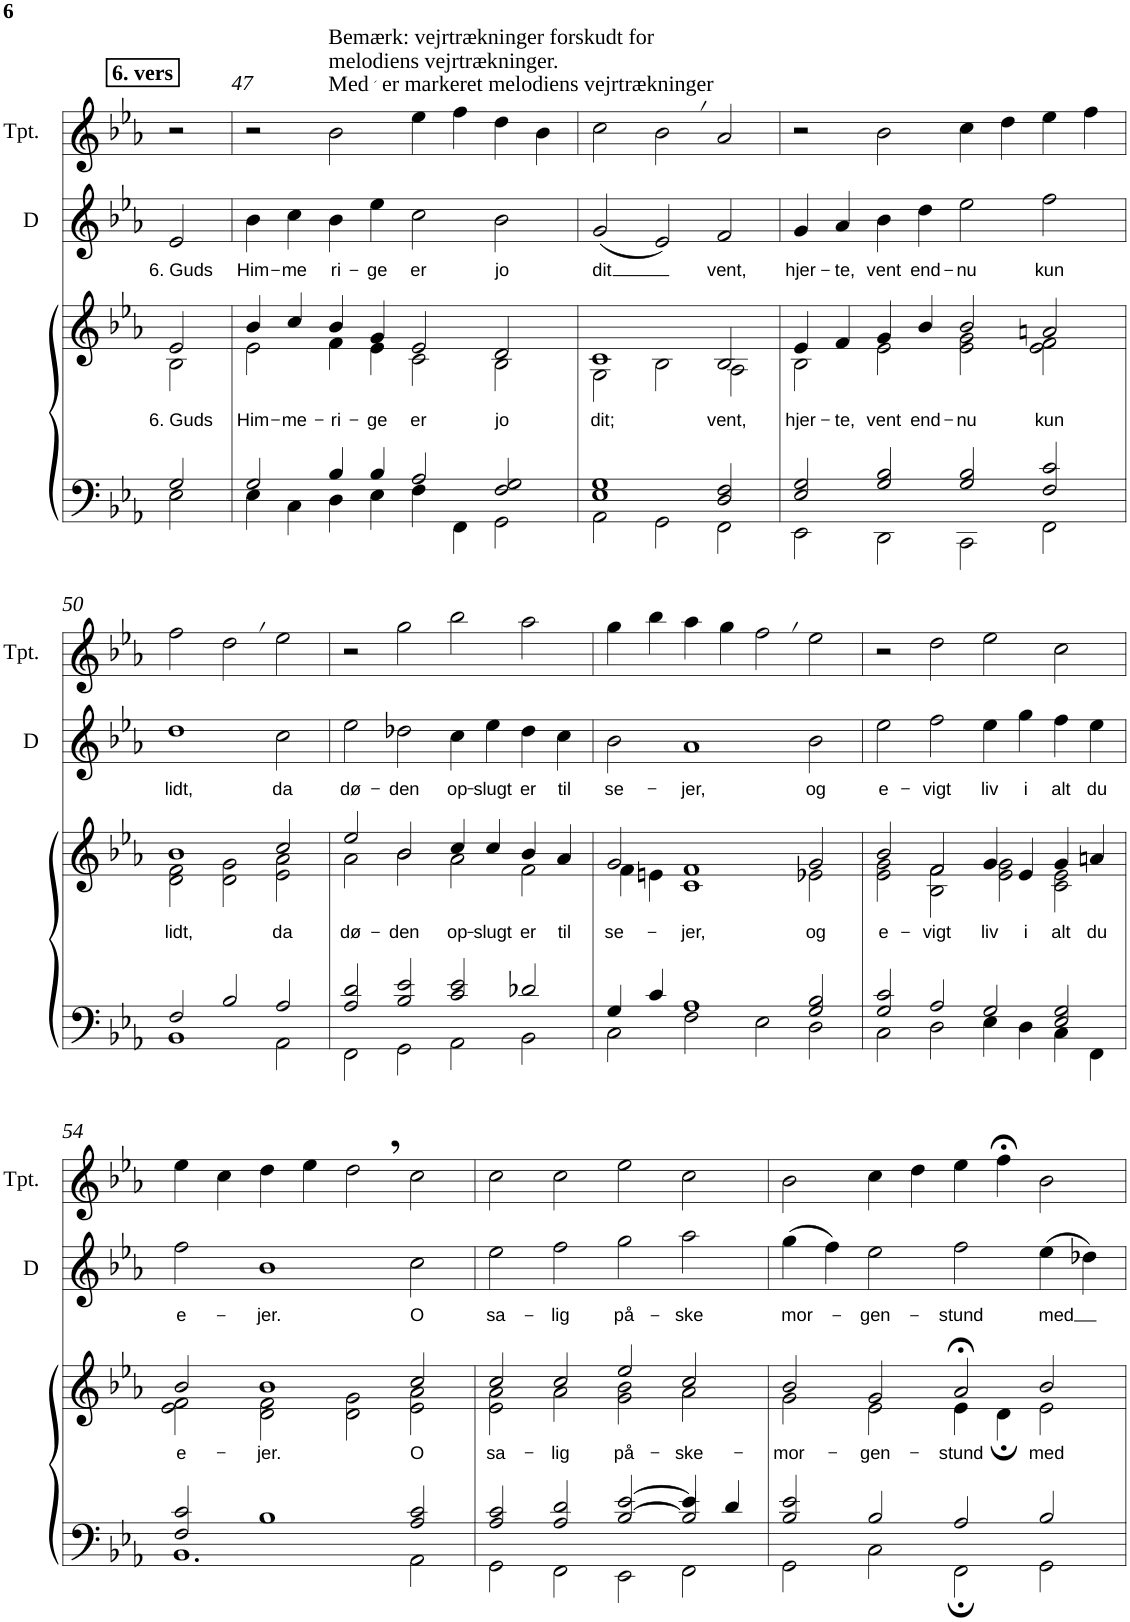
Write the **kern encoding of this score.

**kern	**kern	**text	**kern	**text	**kern
*part3	*part3	*part3	*part2	*part2	*part1
*staff4	*staff3	*staff3	*staff2	*staff2	*staff1
*I"Piano	*	*	*I"Diskant	*	*I"Trompet
*I'Pno	*	*	*I'D	*	*I'Tpt.
!!LO:PB:g=z
*clefF4	*clefG2	*	*clefG2	*	*clefG2
*	*	*	*	*	*Trd1c2
*k[b-e-a-]	*k[b-e-a-]	*	*k[b-e-a-]	*	*k[b-e-a-]
*E-:	*E-:	*	*E-:	*	*E-:
*M4/2	*M4/2	*	*M4/2	*	*M4/2
*met(c|)	*met(c|)	*	*met(c|)	*	*met(c|)
!!LO:REH:place=s1:a:B:cj:t=6. vers
=46X5	=46X5	=46X5	=46X5	=46X5	=46X5
*^	*	*	*	*	*
!	!	!	!LO:LY:b	!	!LO:LY:b	!
*	*	*^	*	*	*	*
2G/	2E-\	2e-/	2B-\	6. Guds	2e-/	6. Guds	2r
=47	=47	=47	=47	=47	=47	=47	=47
!	!	!	!	!LO:LY:b	!	!LO:LY:b	!
2G/	4E-\	4b-/	2e-\	Him-	4b-\	Him-	2r
!	!	!	!	!LO:LY:b	!	!LO:LY:b	!
.	4C\	4cc/	.	-me-	4cc\	-me	.
!	!	!	!	!	!	!	!LO:TX:a:t=Bemærk&colon; vejrtrækninger forskudt for
!	!	!	!	!	!	!	!LO:TX:a:t=melodiens vejrtrækninger.
!	!	!	!	!	!	!	!LO:TX:a:t=Med
!	!	!	!	!	!	!	!LO:TX:a:t=er markeret melodiens vejrtrækninger
!	!	!	!	!LO:LY:b	!	!LO:LY:b	!
4B-/	4D\	4b-/	4f\	-ri-	4b-\	ri-	2b-\
!	!	!	!	!LO:LY:b	!	!LO:LY:b	!
4B-/	4E-\	4g/	4e-\	-ge	4ee-\	-ge	.
!	!	!	!	!LO:LY:b	!	!LO:LY:b	!
2A-/	4F\	2e-/	2c\	er	2cc\	er	4ee-\
.	4FF\	.	.	.	.	.	4ff\
!	!	!	!	!LO:LY:b	!	!LO:LY:b	!
2F/ 2G/	2GG\	2d/	2B-\	jo	2b-\	jo	4dd\
.	.	.	.	.	.	.	4b-\
=48	=48	=48	=48	=48	=48	=48	=48
!	!	!	!	!LO:LY:b	!	!LO:LY:b	!
1E- 1G	2AA-\	1c	2G\	dit;	(2g/	dit	2cc\
.	2GG\	.	2B-\	.	2e-/)	.	2b-Z\
!	!	!	!	!LO:LY:b	!	!LO:LY:b	!
2D/ 2F/	2FF\	2B-/	2A-\	vent,	2f/	vent,	2a-/
=49	=49	=49	=49	=49	=49	=49	=49
!	!	!	!	!LO:LY:b	!	!LO:LY:b	!
2E-/ 2G/	2EE-\	4e-/	2B-\	hjer-	4g/	hjer-	2r
!	!	!	!	!LO:LY:b	!	!LO:LY:b	!
.	.	4f/	.	-te,	4a-/	-te,	.
!	!	!	!	!LO:LY:b	!	!LO:LY:b	!
2G/ 2B-/	2DD\	4g/	2e-\	vent	4b-\	vent	2b-\
!	!	!	!	!LO:LY:b	!	!LO:LY:b	!
.	.	4b-/	.	end-	4dd\	end-	.
!	!	!	!	!LO:LY:b	!	!LO:LY:b	!
2G/ 2B-/	2CC\	2b-/	2e-\ 2g\	-nu	2ee-\	-nu	4cc\
.	.	.	.	.	.	.	4dd\
!	!	!	!	!LO:LY:b	!	!LO:LY:b	!
2F/ 2c/	2FF\	2an/	2e-\ 2f\	kun	2ff\	kun	4ee-\
.	.	.	.	.	.	.	4ff\
!!LO:LB:g=z
=50	=50	=50	=50	=50	=50	=50	=50
!	!	!	!	!LO:LY:b	!	!LO:LY:b	!
2F/	1BB-	1b-	2d\ 2f\	lidt,	1dd	lidt,	2ff\
2B-/	.	.	2d\ 2g\	.	.	.	2ddZ\
!	!	!	!	!LO:LY:b	!	!LO:LY:b	!
2A-/	2AA-\	2cc/	2e-\ 2a-\	da	2cc\	da	2ee-\
=51	=51	=51	=51	=51	=51	=51	=51
!	!	!	!	!LO:LY:b	!	!LO:LY:b	!
2A-/ 2d/	2FF\	2ee-/	2a-\	dø-	2ee-\	dø-	2r
!	!	!	!	!LO:LY:b	!	!LO:LY:b	!
2B-/ 2e-/	2GG\	2b-/	2b-\	-den	2dd-X\	-den	2gg\
!	!	!	!	!LO:LY:b	!	!LO:LY:b	!
2c/ 2e-/	2AA-\	4cc/	2a-\	op-	4cc\	op-	2bb-\
!	!	!	!	!LO:LY:b	!	!LO:LY:b	!
.	.	4cc/	.	-slugt	4ee-\	-slugt	.
!	!	!	!	!LO:LY:b	!	!LO:LY:b	!
2d-X/	2BB-\	4b-/	2f\	er	4dd-\	er	2aa-\
!	!	!	!	!LO:LY:b	!	!LO:LY:b	!
.	.	4a-/	.	til	4cc\	til	.
=52	=52	=52	=52	=52	=52	=52	=52
!	!	!	!	!LO:LY:b	!	!LO:LY:b	!
4G/	2C\	2g/	4f\	se-	2b-\	se-	4gg\
4c/	.	.	4en\	.	.	.	4bb-\
!	!	!	!	!LO:LY:b	!	!LO:LY:b	!
1A-	2F\	1f	1c	-jer,	1a-	-jer,	4aa-\
.	.	.	.	.	.	.	4gg\
.	2E-\	.	.	.	.	.	2ffZ\
!	!	!	!	!LO:LY:b	!	!LO:LY:b	!
2G/ 2B-/	2D\	2g/	2e-X\	og	2b-\	og	2ee-\
=53	=53	=53	=53	=53	=53	=53	=53
!	!	!	!	!LO:LY:b	!	!LO:LY:b	!
2G/ 2c/	2C\	2b-/	2e-\ 2g\	e-	2ee-\	e-	2r
!	!	!	!	!LO:LY:b	!	!LO:LY:b	!
2A-/	2D\	2f/	2B-\ 2f\	-vigt	2ff\	-vigt	2dd\
!	!	!	!	!LO:LY:b	!	!LO:LY:b	!
2G/	4E-\	4g/	2e-\ 2g\	liv	4ee-\	liv	2ee-\
!	!	!	!	!LO:LY:b	!	!LO:LY:b	!
.	4D\	4e-/	.	i	4gg\	i	.
!	!	!	!	!LO:LY:b	!	!LO:LY:b	!
2E-/ 2G/	4C\	4g/	2c\ 2e-\	alt	4ff\	alt	2cc\
!	!	!	!	!LO:LY:b	!	!LO:LY:b	!
.	4FF\	4an/	.	du	4ee-\	du	.
!!LO:LB:g=z
=54	=54	=54	=54	=54	=54	=54	=54
!	!	!	!	!LO:LY:b	!	!LO:LY:b	!
2F/ 2c/	1.BB-	2b-/	2e-\ 2f\	e-	2ff\	e-	4ee-\
.	.	.	.	.	.	.	4cc\
!	!	!	!	!LO:LY:b	!	!LO:LY:b	!
1B-	.	1b-	2d\ 2f\	-jer.	1b-	-jer.	4dd\
.	.	.	.	.	.	.	4ee-\
.	.	.	2d\ 2g\	.	.	.	2dd,\
!	!	!	!	!LO:LY:b	!	!LO:LY:b	!
2A-/ 2c/	2AA-\	2cc/	2e-\ 2a-\	O	2cc\	O	2cc\
=55	=55	=55	=55	=55	=55	=55	=55
*	*^	*	*	*	*	*	*
!	!	!	!	!	!LO:LY:b	!	!LO:LY:b	!
2A-/ 2c/	2GG\	1.ryy	2cc/	2e-\ 2a-\	sa-	2ee-\	sa-	2cc\
!	!	!	!	!	!LO:LY:b	!	!LO:LY:b	!
2A-/ 2d/	2FF\	.	2cc/	2a-\	-lig	2ff\	-lig	2cc\
!	!	!	!	!	!LO:LY:b	!	!LO:LY:b	!
[2B-/ [2e-/	2EE-\	.	2ee-/	2g\ 2b-\	på-	2gg\	på-	2ee-\
!	!	!	!	!	!LO:LY:b	!	!LO:LY:b	!
2B-/]	2FF\	4e-/]	2cc/	2a-\	-ske-	2aa-\	-ske	2cc\
.	.	4d/	.	.	.	.	.	.
=56	=56	=56	=56	=56	=56	=56	=56	=56
!	!	!	!	!	!LO:LY:b	!	!LO:LY:b	!
*	*v	*v	*	*	*	*	*	*
2B-/ 2e-/	2GG\	2b-/	2g\	-mor-	(4gg\	mor-	2b-\
.	.	.	.	.	4ff\)	.	.
!	!	!	!	!LO:LY:b	!	!LO:LY:b	!
2B-/	2C\	2g/	2e-\	-gen-	2ee-\	-gen-	4cc\
.	.	.	.	.	.	.	4dd\
!	!	!	!	!LO:LY:b	!	!LO:LY:b	!
2A-/	2FF;\	2a-;</	4e-\	-stund	2ff\	-stund	4ee-\
.	.	.	4d;\	.	.	.	4ff;<\
!	!	!	!	!LO:LY:b	!	!LO:LY:b	!
2B-/	2GG\	2b-/	2e-\	med	(4ee-\	med	2b-\
.	.	.	.	.	4dd-X\)	.	.
*v	*v	*	*	*	*	*	*
*	*v	*v	*	*	*	*
=	=	=	=	=	=
*-	*-	*-	*-	*-	*-
